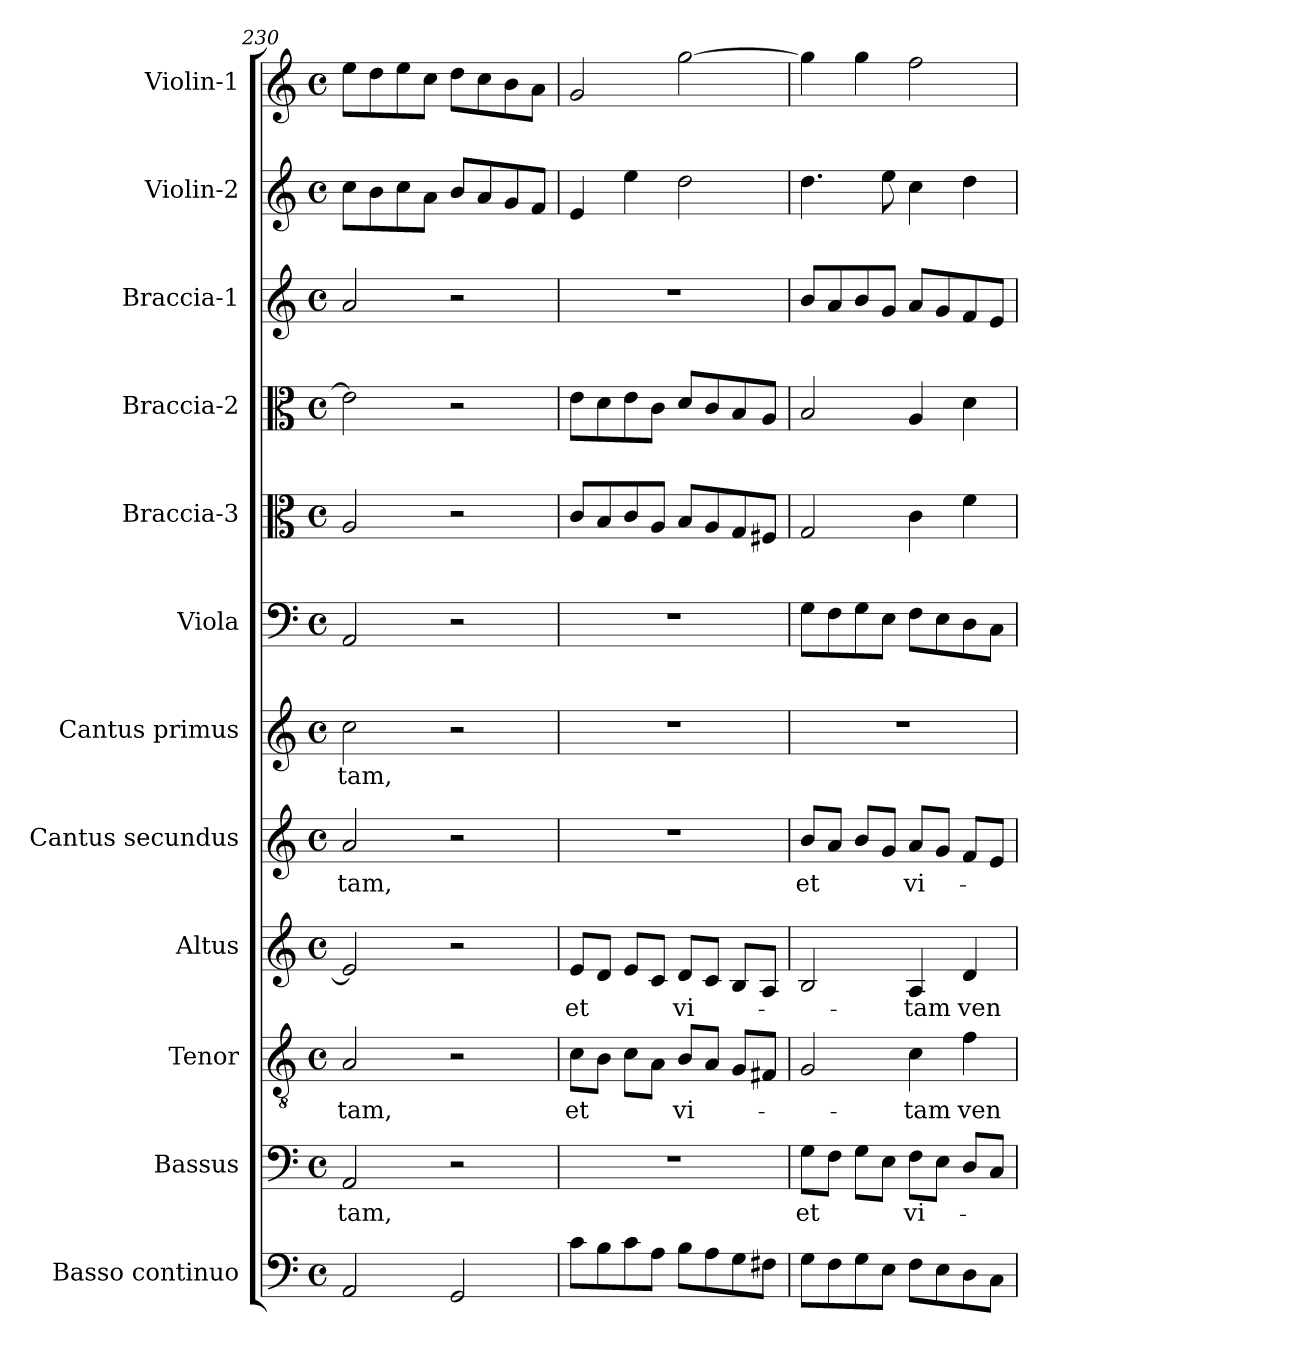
**kern	**kern	**text	**kern	**text	**kern	**text	**kern	**text	**kern	**text	**kern	**kern	**kern	**kern	**kern	**kern
*part12	*part11	*part11	*part10	*part10	*part9	*part9	*part8	*part8	*part7	*part7	*part6	*part5	*part4	*part3	*part2	*part1
*staff12	*staff11	*staff11	*staff10	*staff10	*staff9	*staff9	*staff8	*staff8	*staff7	*staff7	*staff6	*staff5	*staff4	*staff3	*staff2	*staff1
*I"Basso continuo	*I"Bassus	*	*I"Tenor	*	*I"Altus	*	*I"Cantus secundus	*	*I"Cantus primus	*	*I"Viola	*I"Braccia-3	*I"Braccia-2	*I"Braccia-1	*I"Violin-2	*I"Violin-1
*I'BC	*I'B	*	*I'T	*	*I'A	*	*I'C2	*	*I'C1	*	*I'Va	*I'Br3	*I'Br2	*I'Br1	*I'Vi2	*I'Vi1
*clefF4	*clefF4	*	*clefGv2	*	*clefG2	*	*clefG2	*	*clefG2	*	*clefF4	*clefC3	*clefC3	*clefG2	*clefG2	*clefG2
*k[]	*k[]	*	*k[]	*	*k[]	*	*k[]	*	*k[]	*	*k[]	*k[]	*k[]	*k[]	*k[]	*k[]
*C:	*C:	*	*C:	*	*C:	*	*C:	*	*C:	*	*C:	*C:	*C:	*C:	*C:	*C:
*M4/4	*M4/4	*	*M4/4	*	*M4/4	*	*M4/4	*	*M4/4	*	*M4/4	*M4/4	*M4/4	*M4/4	*M4/4	*M4/4
*met(c)	*met(c)	*	*met(c)	*	*met(c)	*	*met(c)	*	*met(c)	*	*met(c)	*met(c)	*met(c)	*met(c)	*met(c)	*met(c)
=230	=230	=230	=230	=230	=230	=230	=230	=230	=230	=230	=230	=230	=230	=230	=230	=230
!	!	!LO:LY:b	!	!	!	!	!	!	!	!	!	!	!	!	!	!
!	!	!	!	!LO:LY:b	!	!	!	!	!	!	!	!	!	!	!	!
!	!	!	!	!	!	!	!	!LO:LY:b	!	!	!	!	!	!	!	!
!	!	!	!	!	!	!	!	!	!	!LO:LY:b	!	!	!	!	!	!
2AA/	2AA/	-tam,	2A/	-tam,	2e/]	.	2a/	-tam,	2cc\	-tam,	2AA/	2A/	2e\]	2a/	8cc\L	8ee\L
.	.	.	.	.	.	.	.	.	.	.	.	.	.	.	8b\	8dd\
.	.	.	.	.	.	.	.	.	.	.	.	.	.	.	8cc\	8ee\
.	.	.	.	.	.	.	.	.	.	.	.	.	.	.	8a\J	8cc\J
2GG/	2r	.	2r	.	2r	.	2r	.	2r	.	2r	2r	2r	2r	8b/L	8dd\L
.	.	.	.	.	.	.	.	.	.	.	.	.	.	.	8a/	8cc\
.	.	.	.	.	.	.	.	.	.	.	.	.	.	.	8g/	8b\
.	.	.	.	.	.	.	.	.	.	.	.	.	.	.	8f/J	8a\J
=231	=231	=231	=231	=231	=231	=231	=231	=231	=231	=231	=231	=231	=231	=231	=231	=231
!	!	!	!	!LO:LY:b	!	!	!	!	!	!	!	!	!	!	!	!
!	!	!	!	!	!	!LO:LY:b	!	!	!	!	!	!	!	!	!	!
8c\L	1r	.	8c\L	et	8e/L	et	1r	.	1r	.	1r	8c/L	8e\L	1r	4e/	2g/
8B\	.	.	8B\J	.	8d/J	.	.	.	.	.	.	8B/	8d\	.	.	.
8c\	.	.	8c\L	.	8e/L	.	.	.	.	.	.	8c/	8e\	.	4ee\	.
8A\J	.	.	8A\J	.	8c/J	.	.	.	.	.	.	8A/J	8c\J	.	.	.
!	!	!	!	!LO:LY:b	!	!	!	!	!	!	!	!	!	!	!	!
!	!	!	!	!	!	!LO:LY:b	!	!	!	!	!	!	!	!	!	!
8B\L	.	.	8B/L	vi-	8d/L	vi-	.	.	.	.	.	8B/L	8d/L	.	2dd\	[2gg\
8A\	.	.	8A/J	.	8c/J	.	.	.	.	.	.	8A/	8c/	.	.	.
8G\	.	.	8G/L	.	8B/L	.	.	.	.	.	.	8G/	8B/	.	.	.
8F#X\J	.	.	8F#X/J	.	8A/J	.	.	.	.	.	.	8F#X/J	8A/J	.	.	.
=232	=232	=232	=232	=232	=232	=232	=232	=232	=232	=232	=232	=232	=232	=232	=232	=232
!	!	!LO:LY:b	!	!	!	!	!	!	!	!	!	!	!	!	!	!
!	!	!	!	!	!	!	!	!LO:LY:b	!	!	!	!	!	!	!	!
8G\L	8G\L	et	2G/	.	2B/	.	8b/L	et	1r	.	8G\L	2G/	2B/	8b/L	4.dd\	4gg\]
8F\	8F\J	.	.	.	.	.	8a/J	.	.	.	8F\	.	.	8a/	.	.
8G\	8G\L	.	.	.	.	.	8b/L	.	.	.	8G\	.	.	8b/	.	4gg\
8E\J	8E\J	.	.	.	.	.	8g/J	.	.	.	8E\J	.	.	8g/J	8ee\	.
!	!	!LO:LY:b	!	!	!	!	!	!	!	!	!	!	!	!	!	!
!	!	!	!	!LO:LY:b	!	!	!	!	!	!	!	!	!	!	!	!
!	!	!	!	!	!	!LO:LY:b	!	!	!	!	!	!	!	!	!	!
!	!	!	!	!	!	!	!	!LO:LY:b	!	!	!	!	!	!	!	!
8F\L	8F\L	vi-	4c\	-tam	4A/	-tam	8a/L	vi-	.	.	8F\L	4c\	4A/	8a/L	4cc\	2ff\
8E\	8E\J	.	.	.	.	.	8g/J	.	.	.	8E\	.	.	8g/	.	.
!	!	!	!	!LO:LY:b	!	!	!	!	!	!	!	!	!	!	!	!
!	!	!	!	!	!	!LO:LY:b	!	!	!	!	!	!	!	!	!	!
8D\	8D/L	.	4f\	ven-	4d/	ven-	8f/L	.	.	.	8D\	4f\	4d\	8f/	4dd\	.
8C\J	8C/J	.	.	.	.	.	8e/J	.	.	.	8C\J	.	.	8e/J	.	.
=	=	=	=	=	=	=	=	=	=	=	=	=	=	=	=	=
*-	*-	*-	*-	*-	*-	*-	*-	*-	*-	*-	*-	*-	*-	*-	*-	*-
